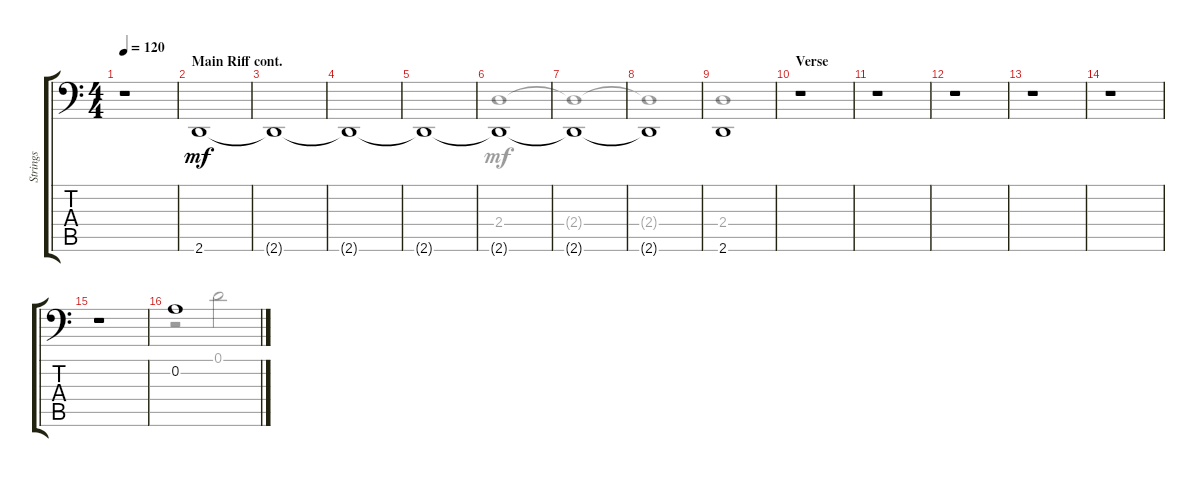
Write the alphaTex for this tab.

\track ("Strings" "Strings") {instrument cello}
\staff {score tabs}
\tuning (D4 A3 F3 C3 G2 C2) {hide}
\voice
\ts (4 4)
\tempo 120
\clef f4
\ks aminor
r.1{dy mf} |
\section ("" "Main Riff cont.")
2.6.1 |
2.6{t}.1 |
2.6{t}.1 |
2.6{t}.1 |
2.6{t}.1 |
2.6{t}.1 |
2.6{t}.1 |
2.6.1 |
\section ("" "Verse")
r.1 |
r.1 |
r.1 |
r.1 |
r.1 |
r.1 |
0.2.1
\voice
\clef f4
\ottava regular
\simile none
\ks aminor
|
|
|
|
|
2.4.1 |
2.4{t}.1 |
2.4{t}.1 |
2.4.1 |
|
|
|
|
|
|
r.2 0.1.2
